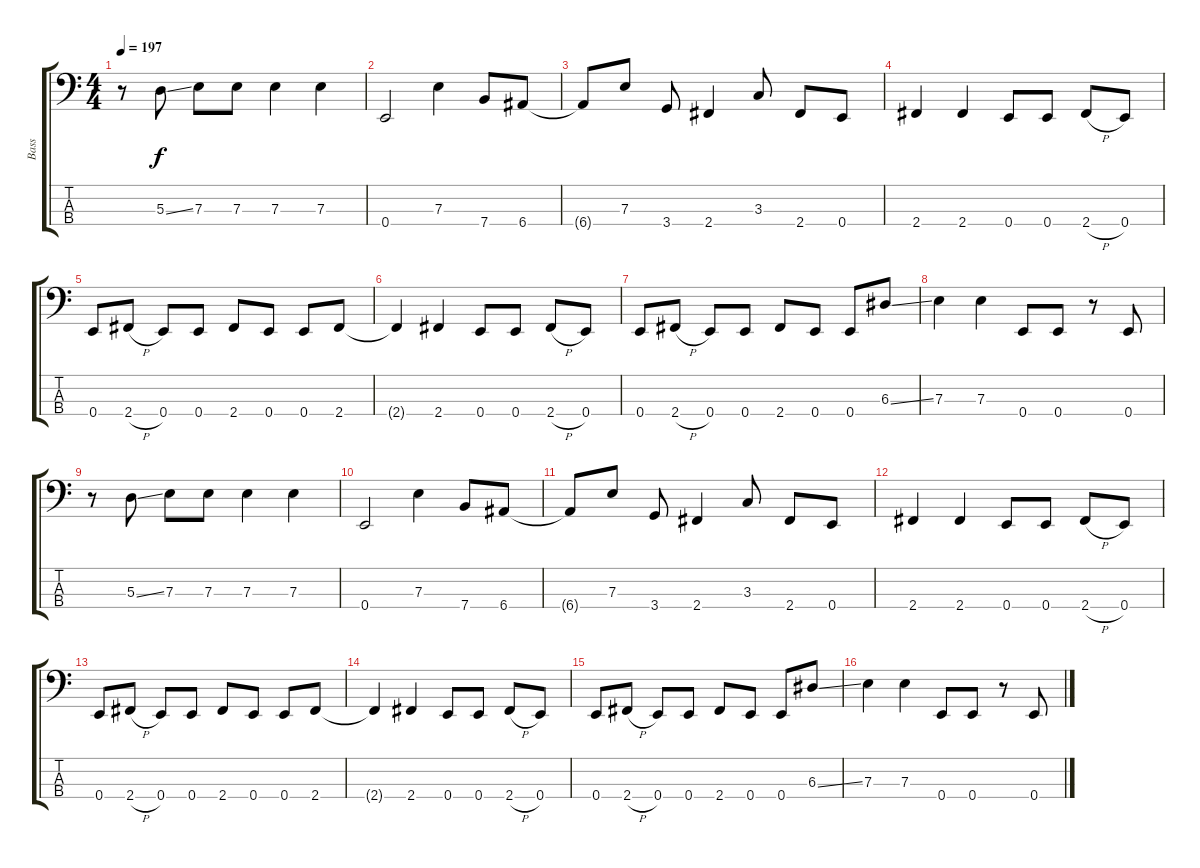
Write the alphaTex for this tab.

\track ("Bass" "Bass") {instrument electricbassfinger}
\staff {score tabs}
\tuning (G2 D2 A1 E1) {hide}
\ts (4 4)
\tempo 197
\clef f4
\ks c
r.8{dy f} 5.3{ss}.8 7.3.8 7.3.8 7.3.4 7.3.4 |
0.4.2 7.3.4 7.4.8 6.4.8 |
6.4{t}.8 7.3.8 3.4.8 2.4.4 3.3.8 2.4.8 0.4.8 |
2.4.4{instrument electricbassfinger} 2.4.4 0.4.8 0.4.8 2.4{h}.8 0.4.8 |
0.4.8 2.4{h}.8 0.4.8 0.4.8 2.4.8 0.4.8 0.4.8 2.4.8 |
2.4{t}.4 2.4.4 0.4.8 0.4.8 2.4{h}.8 0.4.8 |
0.4.8 2.4{h}.8 0.4.8 0.4.8 2.4.8 0.4.8 0.4.8 6.3{ss}.8 |
7.3.4 7.3.4 0.4.8 0.4.8 r.8 0.4.8 |
r.8 5.3{ss}.8 7.3.8 7.3.8 7.3.4 7.3.4 |
0.4.2 7.3.4 7.4.8 6.4.8 |
6.4{t}.8 7.3.8 3.4.8 2.4.4 3.3.8 2.4.8 0.4.8 |
2.4.4{instrument electricbassfinger} 2.4.4 0.4.8 0.4.8 2.4{h}.8 0.4.8 |
0.4.8 2.4{h}.8 0.4.8 0.4.8 2.4.8 0.4.8 0.4.8 2.4.8 |
2.4{t}.4 2.4.4 0.4.8 0.4.8 2.4{h}.8 0.4.8 |
0.4.8 2.4{h}.8 0.4.8 0.4.8 2.4.8 0.4.8 0.4.8 6.3{ss}.8 |
7.3.4 7.3.4 0.4.8 0.4.8 r.8 0.4.8
